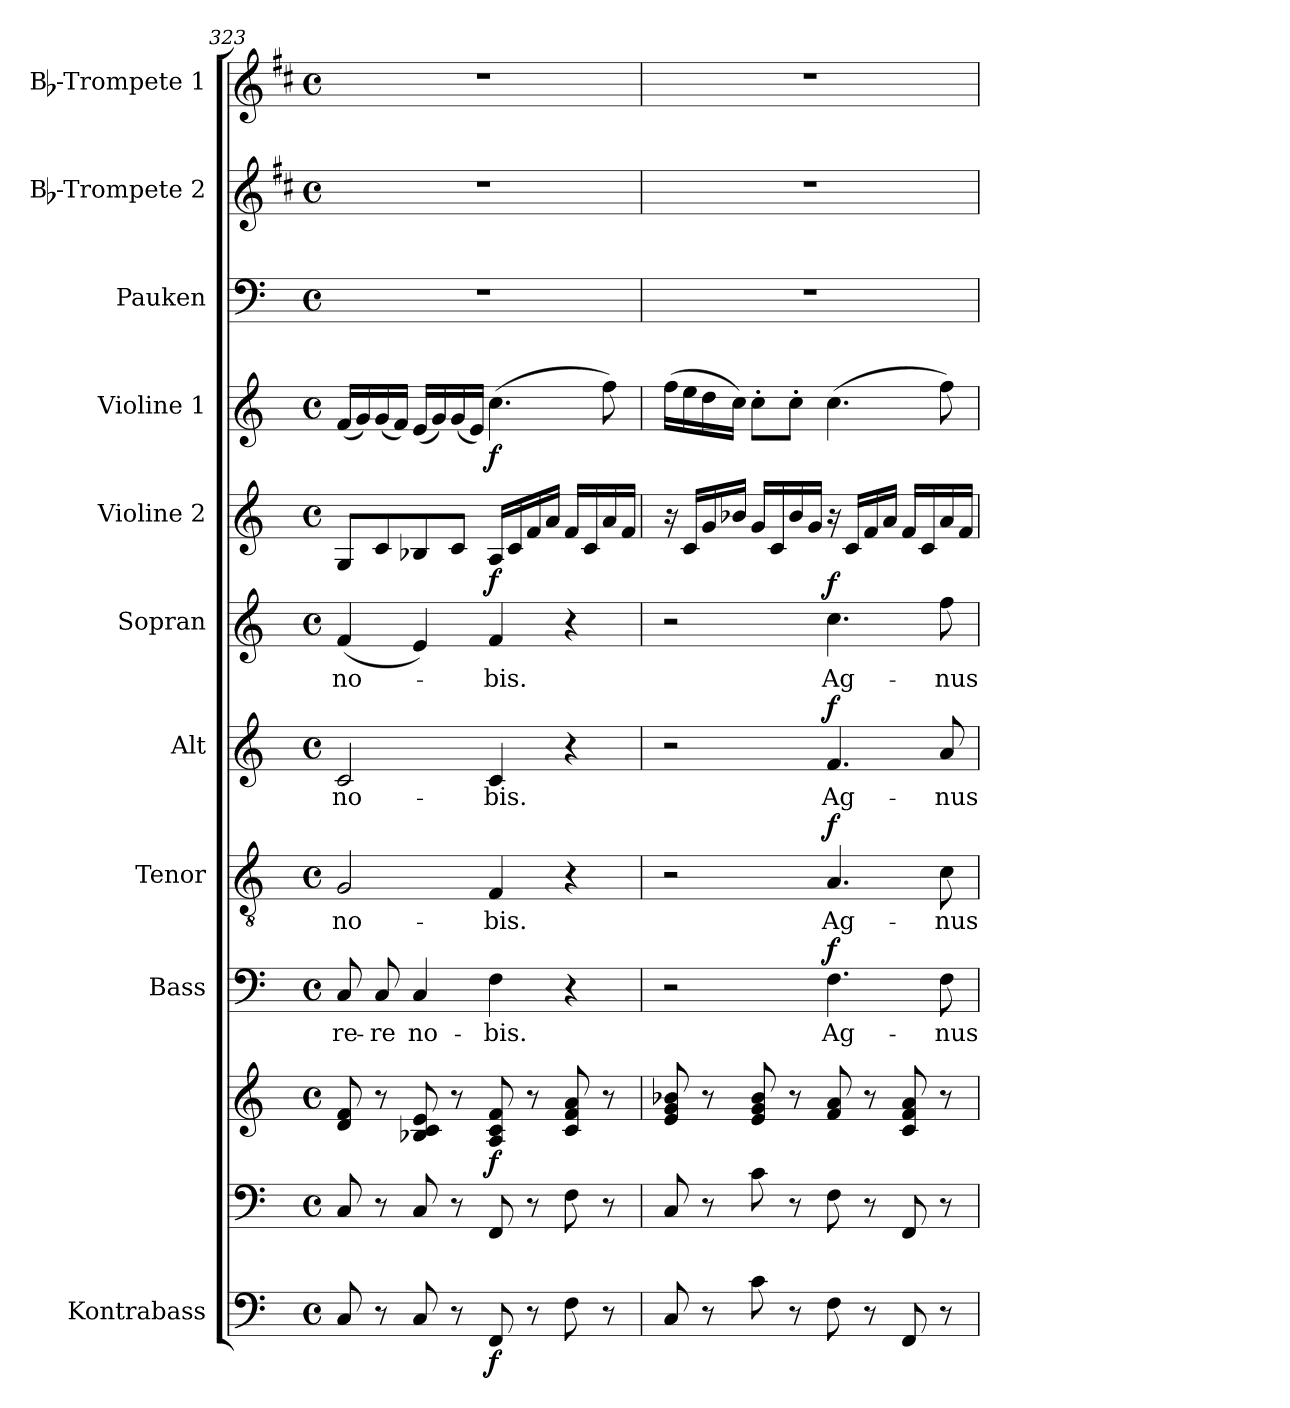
**kern	**dynam	**kern	**kern	**dynam	**kern	**text	**dynam	**kern	**text	**dynam	**kern	**text	**dynam	**kern	**text	**dynam	**kern	**dynam	**kern	**dynam	**kern	**kern	**kern
*part11	*part11	*part10	*part10	*part10	*part9	*part9	*part9	*part8	*part8	*part8	*part7	*part7	*part7	*part6	*part6	*part6	*part5	*part5	*part4	*part4	*part3	*part2	*part1
*staff12	*staff12	*staff11	*staff10	*staff10/11	*staff9	*staff9	*staff9	*staff8	*staff8	*staff8	*staff7	*staff7	*staff7	*staff6	*staff6	*staff6	*staff5	*staff5	*staff4	*staff4	*staff3	*staff2	*staff1
*I"Kontrabass	*	*	*	*	*I"Bass	*	*	*I"Tenor	*	*	*I"Alt	*	*	*I"Sopran	*	*	*I"Violine 2	*	*I"Violine 1	*	*I"Pauken	*I"Bb-Trompete 2	*I"Bb-Trompete 1
*I'Kb.	*	*	*	*	*I'B.	*	*	*I'T.	*	*	*I'A.	*	*	*I'S.	*	*	*I'Vl. 2	*	*I'Vl. 1	*	*I'Pk.	*I'Bb Trp. 2	*I'Bb Trp. 1
*clefF4	*	*clefF4	*clefG2	*	*clefF4	*	*	*clefGv2	*	*	*clefG2	*	*	*clefG2	*	*	*clefG2	*	*clefG2	*	*clefF4	*clefG2	*clefG2
*ITrd7c12	*	*	*	*	*	*	*	*	*	*	*	*	*	*	*	*	*	*	*	*	*	*ITrd1c2	*ITrd1c2
*k[]	*	*k[]	*k[]	*	*k[]	*	*	*k[]	*	*	*k[]	*	*	*k[]	*	*	*k[]	*	*k[]	*	*k[]	*k[]	*k[]
*C:	*	*C:	*C:	*	*C:	*	*	*C:	*	*	*C:	*	*	*C:	*	*	*C:	*	*C:	*	*C:	*C:	*C:
*M4/4	*	*M4/4	*M4/4	*	*M4/4	*	*	*M4/4	*	*	*M4/4	*	*	*M4/4	*	*	*M4/4	*	*M4/4	*	*M4/4	*M4/4	*M4/4
*met(c)	*	*met(c)	*met(c)	*	*met(c)	*	*	*met(c)	*	*	*met(c)	*	*	*met(c)	*	*	*met(c)	*	*met(c)	*	*met(c)	*met(c)	*met(c)
=323	=323	=323	=323	=323	=323	=323	=323	=323	=323	=323	=323	=323	=323	=323	=323	=323	=323	=323	=323	=323	=323	=323	=323
!	!	!	!	!	!	!LO:LY:b	!	!	!LO:LY:b	!	!	!LO:LY:b	!	!	!LO:LY:b	!	!	!	!	!	!	!	!
8CC/	.	8C/	8d/ 8f/	.	8C/	-re-	.	2G/	no-	.	2c/	no-	.	(<4f/	no-	.	8G/L	.	(<16f/LL	.	1r	1r	1r
.	.	.	.	.	.	.	.	.	.	.	.	.	.	.	.	.	.	.	16g/)	.	.	.	.
!	!	!	!	!	!	!LO:LY:b	!	!	!	!	!	!	!	!	!	!	!	!	!	!	!	!	!
8r	.	8r	8r	.	8C/	-re	.	.	.	.	.	.	.	.	.	.	8c/	.	(<16g/	.	.	.	.
.	.	.	.	.	.	.	.	.	.	.	.	.	.	.	.	.	.	.	16f/JJ)	.	.	.	.
!	!	!	!	!	!	!LO:LY:b	!	!	!	!	!	!	!	!	!	!	!	!	!	!	!	!	!
8CC/	.	8C/	8B-X/ 8c/ 8e/	.	4C/	no-	.	.	.	.	.	.	.	4e/)	.	.	8B-X/	.	(<16e/LL	.	.	.	.
.	.	.	.	.	.	.	.	.	.	.	.	.	.	.	.	.	.	.	16g/)	.	.	.	.
8r	.	8r	8r	.	.	.	.	.	.	.	.	.	.	.	.	.	8c/J	.	(<16g/	.	.	.	.
.	.	.	.	.	.	.	.	.	.	.	.	.	.	.	.	.	.	.	16e/JJ)	.	.	.	.
!	!LO:DY:b	!	!	!LO:DY:b	!	!LO:LY:b	!	!	!LO:LY:b	!	!	!LO:LY:b	!	!	!LO:LY:b	!	!	!LO:DY:b	!	!LO:DY:b	!	!	!
8FFF/	f	8FF/	8A/ 8c/ 8f/	f	4F\	-bis.	.	4F/	-bis.	.	4c/	-bis.	.	4f/	-bis.	.	16A/LL	f	(>4.cc\	f	.	.	.
.	.	.	.	.	.	.	.	.	.	.	.	.	.	.	.	.	16c/	.	.	.	.	.	.
8r	.	8r	8r	.	.	.	.	.	.	.	.	.	.	.	.	.	16f/	.	.	.	.	.	.
.	.	.	.	.	.	.	.	.	.	.	.	.	.	.	.	.	16a/JJ	.	.	.	.	.	.
8FF\	.	8F\	8c/ 8f/ 8a/	.	4r	.	.	4r	.	.	4r	.	.	4r	.	.	16f/LL	.	.	.	.	.	.
.	.	.	.	.	.	.	.	.	.	.	.	.	.	.	.	.	16c/	.	.	.	.	.	.
8r	.	8r	8r	.	.	.	.	.	.	.	.	.	.	.	.	.	16a/	.	8ff\)	.	.	.	.
.	.	.	.	.	.	.	.	.	.	.	.	.	.	.	.	.	16f/JJ	.	.	.	.	.	.
=324	=324	=324	=324	=324	=324	=324	=324	=324	=324	=324	=324	=324	=324	=324	=324	=324	=324	=324	=324	=324	=324	=324	=324
8CC/	.	8C/	8e/ 8g/ 8b-X/	.	2r	.	.	2r	.	.	2r	.	.	2r	.	.	16r	.	(>16ff\LL	.	1r	1r	1r
.	.	.	.	.	.	.	.	.	.	.	.	.	.	.	.	.	16c/LL	.	16ee\	.	.	.	.
8r	.	8r	8r	.	.	.	.	.	.	.	.	.	.	.	.	.	16g/	.	16dd\	.	.	.	.
.	.	.	.	.	.	.	.	.	.	.	.	.	.	.	.	.	16b-X/JJ	.	16cc\JJ)	.	.	.	.
8C\	.	8c\	8e/ 8g/ 8b-/	.	.	.	.	.	.	.	.	.	.	.	.	.	16g/LL	.	8cc'>\L	.	.	.	.
.	.	.	.	.	.	.	.	.	.	.	.	.	.	.	.	.	16c/	.	.	.	.	.	.
8r	.	8r	8r	.	.	.	.	.	.	.	.	.	.	.	.	.	16b-/	.	8cc'>\J	.	.	.	.
.	.	.	.	.	.	.	.	.	.	.	.	.	.	.	.	.	16g/JJ	.	.	.	.	.	.
!	!	!	!	!	!	!LO:LY:b	!LO:DY:a	!	!LO:LY:b	!LO:DY:a	!	!LO:LY:b	!LO:DY:a	!	!LO:LY:b	!LO:DY:a	!	!	!	!	!	!	!
8FF\	.	8F\	8f/ 8a/	.	4.F\	Ag-	f	4.A/	Ag-	f	4.f/	Ag-	f	4.cc\	Ag-	f	16r	.	(>4.cc\	.	.	.	.
.	.	.	.	.	.	.	.	.	.	.	.	.	.	.	.	.	16c/LL	.	.	.	.	.	.
8r	.	8r	8r	.	.	.	.	.	.	.	.	.	.	.	.	.	16f/	.	.	.	.	.	.
.	.	.	.	.	.	.	.	.	.	.	.	.	.	.	.	.	16a/JJ	.	.	.	.	.	.
8FFF/	.	8FF/	8c/ 8f/ 8a/	.	.	.	.	.	.	.	.	.	.	.	.	.	16f/LL	.	.	.	.	.	.
.	.	.	.	.	.	.	.	.	.	.	.	.	.	.	.	.	16c/	.	.	.	.	.	.
!	!	!	!	!	!	!LO:LY:b	!	!	!LO:LY:b	!	!	!LO:LY:b	!	!	!LO:LY:b	!	!	!	!	!	!	!	!
8r	.	8r	8r	.	8F\	-nus	.	8c\	-nus	.	8a/	-nus	.	8ff\	-nus	.	16a/	.	8ff\)	.	.	.	.
.	.	.	.	.	.	.	.	.	.	.	.	.	.	.	.	.	16f/JJ	.	.	.	.	.	.
=	=	=	=	=	=	=	=	=	=	=	=	=	=	=	=	=	=	=	=	=	=	=	=
*-	*-	*-	*-	*-	*-	*-	*-	*-	*-	*-	*-	*-	*-	*-	*-	*-	*-	*-	*-	*-	*-	*-	*-
